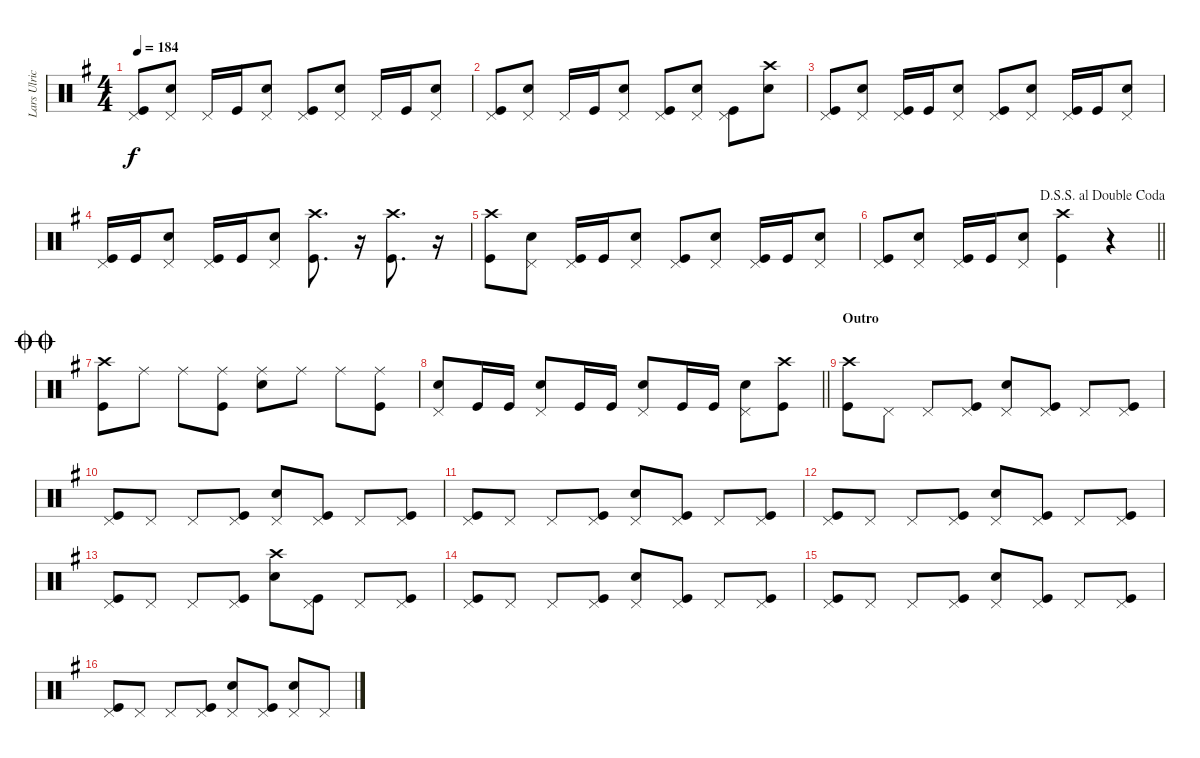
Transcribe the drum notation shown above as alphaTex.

\track ("Lars Ulrich" "Lars Ulric") {instrument percussion}
\staff {score}
\articulation defaults
\ts (4 4)
\tempo 184
\clef neutral
\ks g
("Pedal Hi-Hat (hit)" "Kick (hit)").8{dy f} ("Pedal Hi-Hat (hit)" "Snare (hit) 2").8 "Pedal Hi-Hat (hit)".16 "Kick (hit)".16 ("Pedal Hi-Hat (hit)" "Snare (hit) 2").8 ("Pedal Hi-Hat (hit)" "Kick (hit)").8 ("Pedal Hi-Hat (hit)" "Snare (hit) 2").8 "Pedal Hi-Hat (hit)".16 "Kick (hit)".16 ("Pedal Hi-Hat (hit)" "Snare (hit) 2").8 |
("Pedal Hi-Hat (hit)" "Kick (hit)").8 ("Pedal Hi-Hat (hit)" "Snare (hit) 2").8 "Pedal Hi-Hat (hit)".16 "Kick (hit)".16 ("Pedal Hi-Hat (hit)" "Snare (hit) 2").8 ("Pedal Hi-Hat (hit)" "Kick (hit)").8 ("Pedal Hi-Hat (hit)" "Snare (hit) 2").8 ("Pedal Hi-Hat (hit)" "Kick (hit)").8 ("Crash high (hit)" "Snare (hit) 2").8 |
("Pedal Hi-Hat (hit)" "Kick (hit)").8 ("Pedal Hi-Hat (hit)" "Snare (hit) 2").8 ("Pedal Hi-Hat (hit)" "Kick (hit)").16 "Kick (hit)".16 ("Pedal Hi-Hat (hit)" "Snare (hit) 2").8 ("Pedal Hi-Hat (hit)" "Kick (hit)").8 ("Pedal Hi-Hat (hit)" "Snare (hit) 2").8 ("Pedal Hi-Hat (hit)" "Kick (hit)").16 "Kick (hit)".16 ("Pedal Hi-Hat (hit)" "Snare (hit) 2").8 |
("Pedal Hi-Hat (hit)" "Kick (hit)").16 "Kick (hit)".16 ("Pedal Hi-Hat (hit)" "Snare (hit) 2").8 ("Pedal Hi-Hat (hit)" "Kick (hit)").16 "Kick (hit)".16 ("Pedal Hi-Hat (hit)" "Snare (hit) 2").8 ("Crash high (hit)" "Kick (hit)").8{d volume 11} r.16{volume 0} ("Crash high (hit)" "Kick (hit)").8{d volume 11} r.16{volume 0} |
("Crash high (hit)" "Kick (hit)").8{volume 11} ("Pedal Hi-Hat (hit)" "Snare (hit) 2").8 ("Pedal Hi-Hat (hit)" "Kick (hit)").16 "Kick (hit)".16 ("Pedal Hi-Hat (hit)" "Snare (hit) 2").8 ("Pedal Hi-Hat (hit)" "Kick (hit)").8 ("Pedal Hi-Hat (hit)" "Snare (hit) 2").8 ("Pedal Hi-Hat (hit)" "Kick (hit)").16 "Kick (hit)".16 ("Pedal Hi-Hat (hit)" "Snare (hit) 2").8 |
\jump dalsegnosegnoaldoublecoda
\barLineRight lightlight
("Pedal Hi-Hat (hit)" "Kick (hit)").8 ("Pedal Hi-Hat (hit)" "Snare (hit) 2").8 ("Pedal Hi-Hat (hit)" "Kick (hit)").16 "Kick (hit)".16 ("Pedal Hi-Hat (hit)" "Snare (hit) 2").8 ("Crash high (hit)" "Kick (hit)").4{volume 11} r.4{volume 0} |
\jump doublecoda
("Crash high (hit)" "Kick (hit)").8 "Ride (middle)".8 "Ride (middle)".8 ("Ride (middle)" "Kick (hit)").8 ("Ride (middle)" "Snare (hit) 2").8 "Ride (middle)".8 "Ride (middle)".8 ("Ride (middle)" "Kick (hit)").8 |
\barLineRight lightlight
("Pedal Hi-Hat (hit)" "Snare (hit) 2").8 "Kick (hit)".16 "Kick (hit)".16 ("Pedal Hi-Hat (hit)" "Snare (hit) 2").8 "Kick (hit)".16 "Kick (hit)".16 ("Pedal Hi-Hat (hit)" "Snare (hit) 2").8 "Kick (hit)".16 "Kick (hit)".16 ("Pedal Hi-Hat (hit)" "Snare (hit) 2").8 ("Crash high (hit)" "Kick (hit)").8 |
\section ("" "Outro")
("Crash high (hit)" "Kick (hit)").8 "Pedal Hi-Hat (hit)".8 "Pedal Hi-Hat (hit)".8 ("Pedal Hi-Hat (hit)" "Kick (hit)").8 ("Pedal Hi-Hat (hit)" "Snare (hit) 2").8 ("Pedal Hi-Hat (hit)" "Kick (hit)").8 "Pedal Hi-Hat (hit)".8 ("Pedal Hi-Hat (hit)" "Kick (hit)").8 |
("Pedal Hi-Hat (hit)" "Kick (hit)").8 "Pedal Hi-Hat (hit)".8 "Pedal Hi-Hat (hit)".8 ("Pedal Hi-Hat (hit)" "Kick (hit)").8 ("Pedal Hi-Hat (hit)" "Snare (hit) 2").8 ("Pedal Hi-Hat (hit)" "Kick (hit)").8 "Pedal Hi-Hat (hit)".8 ("Pedal Hi-Hat (hit)" "Kick (hit)").8 |
("Pedal Hi-Hat (hit)" "Kick (hit)").8 "Pedal Hi-Hat (hit)".8 "Pedal Hi-Hat (hit)".8 ("Pedal Hi-Hat (hit)" "Kick (hit)").8 ("Pedal Hi-Hat (hit)" "Snare (hit) 2").8 ("Pedal Hi-Hat (hit)" "Kick (hit)").8 "Pedal Hi-Hat (hit)".8 ("Pedal Hi-Hat (hit)" "Kick (hit)").8 |
("Pedal Hi-Hat (hit)" "Kick (hit)").8 "Pedal Hi-Hat (hit)".8 "Pedal Hi-Hat (hit)".8 ("Pedal Hi-Hat (hit)" "Kick (hit)").8 ("Pedal Hi-Hat (hit)" "Snare (hit) 2").8 ("Pedal Hi-Hat (hit)" "Kick (hit)").8 "Pedal Hi-Hat (hit)".8 ("Pedal Hi-Hat (hit)" "Kick (hit)").8 |
("Pedal Hi-Hat (hit)" "Kick (hit)").8 "Pedal Hi-Hat (hit)".8 "Pedal Hi-Hat (hit)".8 ("Pedal Hi-Hat (hit)" "Kick (hit)").8 ("Crash high (hit)" "Snare (hit) 2").8 ("Pedal Hi-Hat (hit)" "Kick (hit)").8 "Pedal Hi-Hat (hit)".8 ("Pedal Hi-Hat (hit)" "Kick (hit)").8 |
("Pedal Hi-Hat (hit)" "Kick (hit)").8 "Pedal Hi-Hat (hit)".8 "Pedal Hi-Hat (hit)".8 ("Pedal Hi-Hat (hit)" "Kick (hit)").8 ("Pedal Hi-Hat (hit)" "Snare (hit) 2").8 ("Pedal Hi-Hat (hit)" "Kick (hit)").8 "Pedal Hi-Hat (hit)".8 ("Pedal Hi-Hat (hit)" "Kick (hit)").8 |
("Pedal Hi-Hat (hit)" "Kick (hit)").8 "Pedal Hi-Hat (hit)".8 "Pedal Hi-Hat (hit)".8 ("Pedal Hi-Hat (hit)" "Kick (hit)").8 ("Pedal Hi-Hat (hit)" "Snare (hit) 2").8 ("Pedal Hi-Hat (hit)" "Kick (hit)").8 "Pedal Hi-Hat (hit)".8 ("Pedal Hi-Hat (hit)" "Kick (hit)").8 |
("Pedal Hi-Hat (hit)" "Kick (hit)").8 "Pedal Hi-Hat (hit)".8 "Pedal Hi-Hat (hit)".8 ("Pedal Hi-Hat (hit)" "Kick (hit)").8 ("Pedal Hi-Hat (hit)" "Snare (hit) 2").8 ("Pedal Hi-Hat (hit)" "Kick (hit)").8 ("Pedal Hi-Hat (hit)" "Snare (hit) 2").8 "Pedal Hi-Hat (hit)".8
